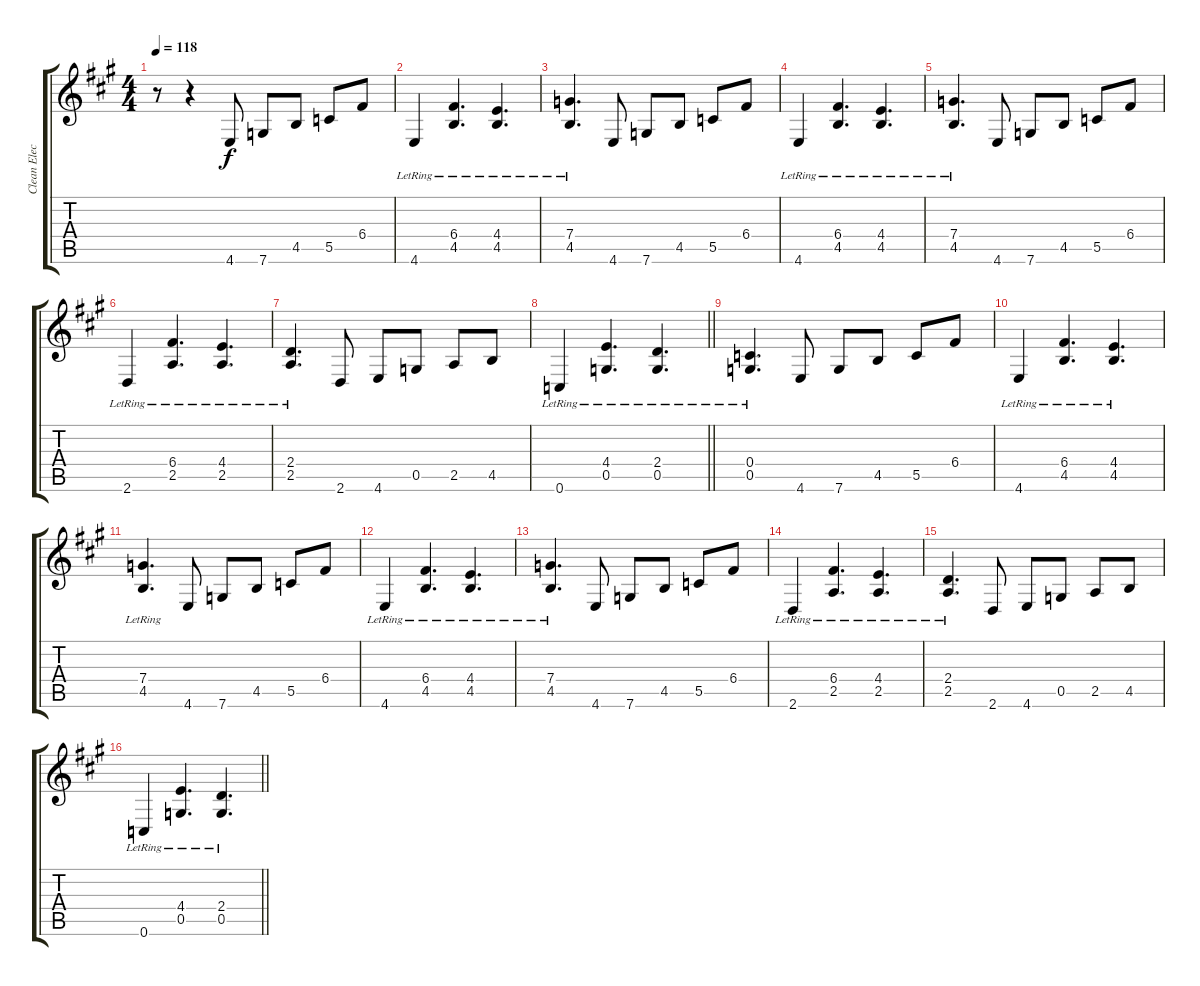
\track ("Clean Elec." "Clean Elec") {instrument electricguitarjazz}
\staff {score tabs}
\tuning (D4 A3 F3 C3 G2 C2) {hide}
\ts (4 4)
\tempo 118
\clef g2
\ks a
r.8{dy f instrument electricguitarjazz} r.4 4.6.8 7.6.8 4.5.8 5.5.8 6.4.8 |
4.6{lr}.4 (6.4{lr} 4.5{lr}).4{d} (4.4{lr} 4.5{lr}).4{d} |
(7.4{lr} 4.5{lr}).4{d} 4.6.8 7.6.8 4.5.8 5.5.8 6.4.8 |
4.6{lr}.4 (6.4{lr} 4.5{lr}).4{d} (4.4{lr} 4.5{lr}).4{d} |
(7.4{lr} 4.5{lr}).4{d} 4.6.8 7.6.8 4.5.8 5.5.8 6.4.8 |
2.6{lr}.4 (6.4{lr} 2.5{lr}).4{d} (4.4{lr} 2.5{lr}).4{d} |
(2.4{lr} 2.5{lr}).4{d} 2.6.8 4.6.8 0.5.8 2.5.8 4.5.8 |
\barLineRight lightlight
0.6{lr}.4 (4.4{lr} 0.5{lr}).4{d} (2.4{lr} 0.5{lr}).4{d} |
(0.4{lr} 0.5{lr}).4{d} 4.6.8 7.6.8 4.5.8 5.5.8 6.4.8 |
4.6{lr}.4 (6.4{lr} 4.5{lr}).4{d} (4.4{lr} 4.5{lr}).4{d} |
(7.4{lr} 4.5{lr}).4{d} 4.6.8 7.6.8 4.5.8 5.5.8 6.4.8 |
4.6{lr}.4 (6.4{lr} 4.5{lr}).4{d} (4.4{lr} 4.5{lr}).4{d} |
(7.4{lr} 4.5{lr}).4{d} 4.6.8 7.6.8 4.5.8 5.5.8 6.4.8 |
2.6{lr}.4 (6.4{lr} 2.5{lr}).4{d} (4.4{lr} 2.5{lr}).4{d} |
(2.4{lr} 2.5{lr}).4{d} 2.6.8 4.6.8 0.5.8 2.5.8 4.5.8 |
\barLineRight lightlight
0.6{lr}.4 (4.4{lr} 0.5{lr}).4{d} (2.4{lr} 0.5{lr}).4{d}
